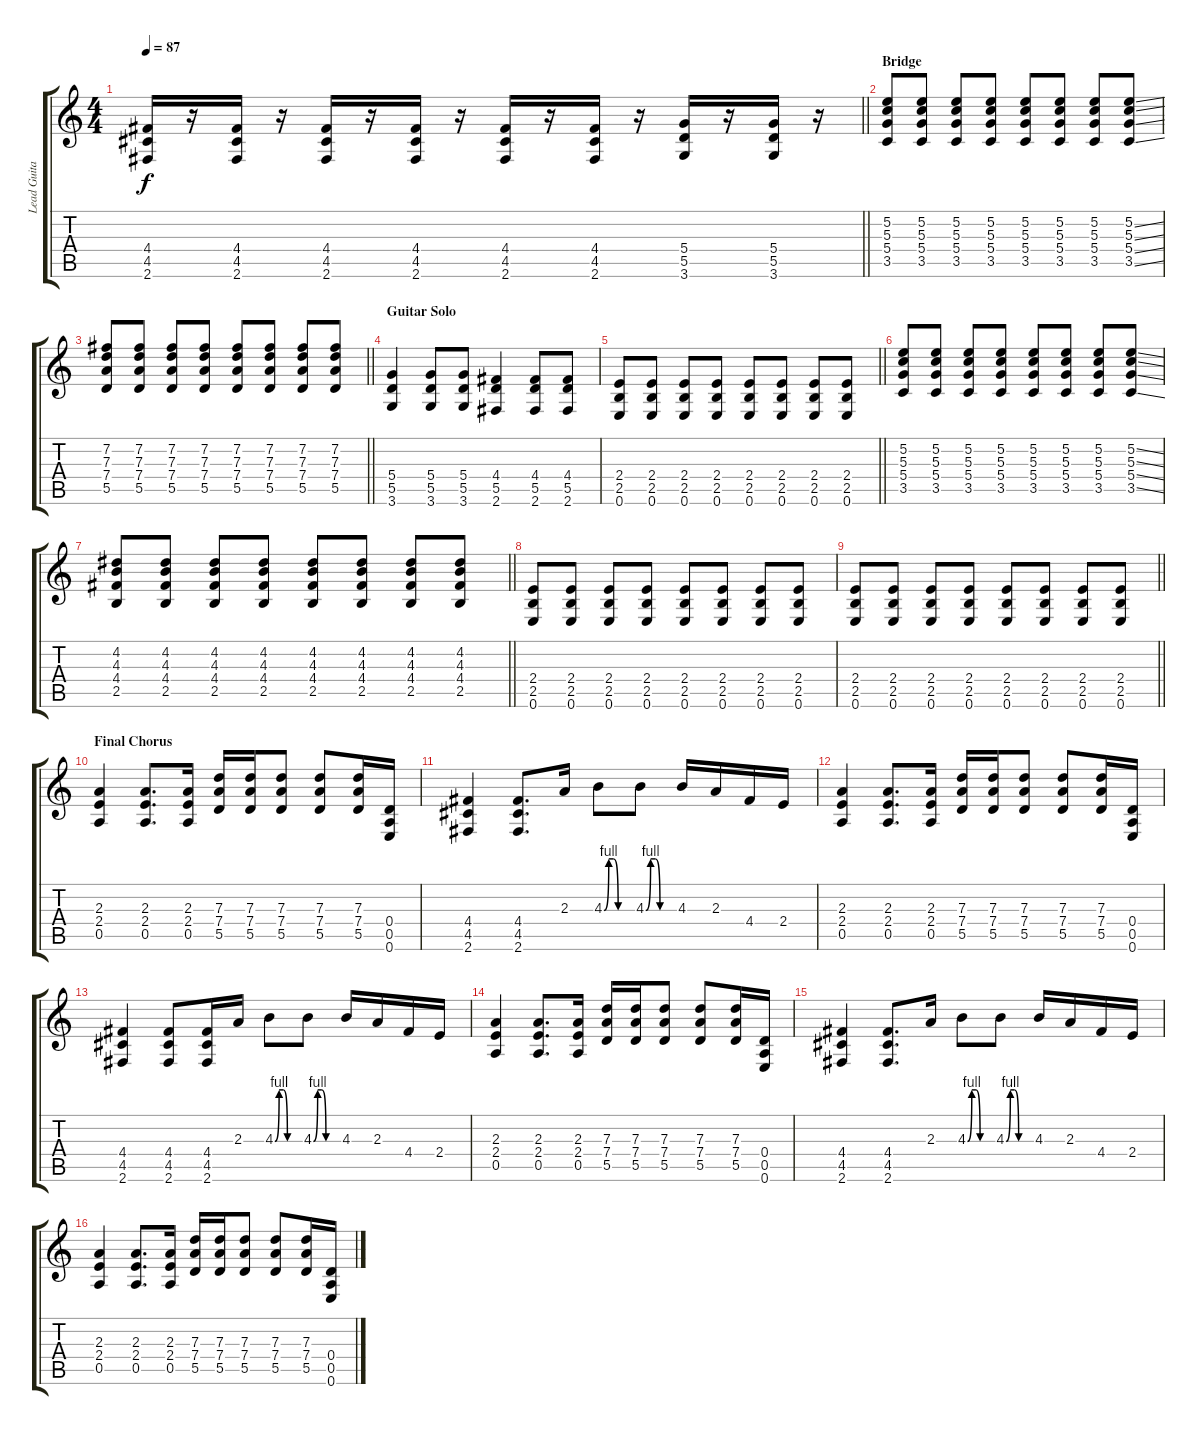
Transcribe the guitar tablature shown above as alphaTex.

\track ("Lead Guitar" "Lead Guita") {instrument distortionguitar}
\staff {score tabs}
\tuning (E4 B3 G3 D3 A2 E2) {hide}
\ts (4 4)
\tempo 87
\clef g2
\barLineRight lightlight
\ks c
(4.4 4.5 2.6).16{dy f} r.16 (4.4 4.5 2.6).16 r.16 (4.4 4.5 2.6).16 r.16 (4.4 4.5 2.6).16 r.16 (4.4 4.5 2.6).16 r.16 (4.4 4.5 2.6).16 r.16 (5.4 5.5 3.6).16 r.16 (5.4 5.5 3.6).16 r.16 |
\section ("" "Bridge")
(5.2 5.3 5.4 3.5).8 (5.2 5.3 5.4 3.5).8 (5.2 5.3 5.4 3.5).8 (5.2 5.3 5.4 3.5).8 (5.2 5.3 5.4 3.5).8 (5.2 5.3 5.4 3.5).8 (5.2 5.3 5.4 3.5).8 (5.2{ss} 5.3{ss} 5.4{ss} 3.5{ss}).8 |
\barLineRight lightlight
(7.2 7.3 7.4 5.5).8 (7.2 7.3 7.4 5.5).8 (7.2 7.3 7.4 5.5).8 (7.2 7.3 7.4 5.5).8 (7.2 7.3 7.4 5.5).8 (7.2 7.3 7.4 5.5).8 (7.2 7.3 7.4 5.5).8 (7.2 7.3 7.4 5.5).8 |
\section ("" "Guitar Solo")
(5.4 5.5 3.6).4 (5.4 5.5 3.6).8 (5.4 5.5 3.6).8 (4.4 5.5 2.6).4 (4.4 5.5 2.6).8 (4.4 5.5 2.6).8 |
\barLineRight lightlight
(2.4 2.5 0.6).8 (2.4 2.5 0.6).8 (2.4 2.5 0.6).8 (2.4 2.5 0.6).8 (2.4 2.5 0.6).8 (2.4 2.5 0.6).8 (2.4 2.5 0.6).8 (2.4 2.5 0.6).8 |
(5.2 5.3 5.4 3.5).8 (5.2 5.3 5.4 3.5).8 (5.2 5.3 5.4 3.5).8 (5.2 5.3 5.4 3.5).8 (5.2 5.3 5.4 3.5).8 (5.2 5.3 5.4 3.5).8 (5.2 5.3 5.4 3.5).8 (5.2{ss} 5.3{ss} 5.4{ss} 3.5{ss}).8 |
\barLineRight lightlight
(4.2 4.3 4.4 2.5).8 (4.2 4.3 4.4 2.5).8 (4.2 4.3 4.4 2.5).8 (4.2 4.3 4.4 2.5).8 (4.2 4.3 4.4 2.5).8 (4.2 4.3 4.4 2.5).8 (4.2 4.3 4.4 2.5).8 (4.2 4.3 4.4 2.5).8 |
(2.4 2.5 0.6).8 (2.4 2.5 0.6).8 (2.4 2.5 0.6).8 (2.4 2.5 0.6).8 (2.4 2.5 0.6).8 (2.4 2.5 0.6).8 (2.4 2.5 0.6).8 (2.4 2.5 0.6).8 |
\barLineRight lightlight
(2.4 2.5 0.6).8 (2.4 2.5 0.6).8 (2.4 2.5 0.6).8 (2.4 2.5 0.6).8 (2.4 2.5 0.6).8 (2.4 2.5 0.6).8 (2.4 2.5 0.6).8 (2.4 2.5 0.6).8 |
\section ("" "Final Chorus")
(2.3 2.4 0.5).4 (2.3 2.4 0.5).8{d} (2.3 2.4 0.5).16 (7.3 7.4 5.5).16 (7.3 7.4 5.5).16 (7.3 7.4 5.5).8 (7.3 7.4 5.5).8 (7.3 7.4 5.5).16 (0.4 0.5 0.6).16 |
(4.4 4.5 2.6).4 (4.4 4.5 2.6).8{d} 2.3.16 4.3{be (custom 0 0 10 4 20 4 30 0 60 0)}.8 4.3{be (custom 0 0 10 4 20 4 30 0 60 0)}.8 4.3.16 2.3.16 4.4.16 2.4.16 |
(2.3 2.4 0.5).4 (2.3 2.4 0.5).8{d} (2.3 2.4 0.5).16 (7.3 7.4 5.5).16 (7.3 7.4 5.5).16 (7.3 7.4 5.5).8 (7.3 7.4 5.5).8 (7.3 7.4 5.5).16 (0.4 0.5 0.6).16 |
(4.4 4.5 2.6).4 (4.4 4.5 2.6).8 (4.4 4.5 2.6).16 2.3.16 4.3{be (custom 0 0 10 4 20 4 30 0 60 0)}.8 4.3{be (custom 0 0 10 4 20 4 30 0 60 0)}.8 4.3.16 2.3.16 4.4.16 2.4.16 |
(2.3 2.4 0.5).4 (2.3 2.4 0.5).8{d} (2.3 2.4 0.5).16 (7.3 7.4 5.5).16 (7.3 7.4 5.5).16 (7.3 7.4 5.5).8 (7.3 7.4 5.5).8 (7.3 7.4 5.5).16 (0.4 0.5 0.6).16 |
(4.4 4.5 2.6).4 (4.4 4.5 2.6).8{d} 2.3.16 4.3{be (custom 0 0 10 4 20 4 30 0 60 0)}.8 4.3{be (custom 0 0 10 4 20 4 30 0 60 0)}.8 4.3.16 2.3.16 4.4.16 2.4.16 |
(2.3 2.4 0.5).4 (2.3 2.4 0.5).8{d} (2.3 2.4 0.5).16 (7.3 7.4 5.5).16 (7.3 7.4 5.5).16 (7.3 7.4 5.5).8 (7.3 7.4 5.5).8 (7.3 7.4 5.5).16 (0.4 0.5 0.6).16
